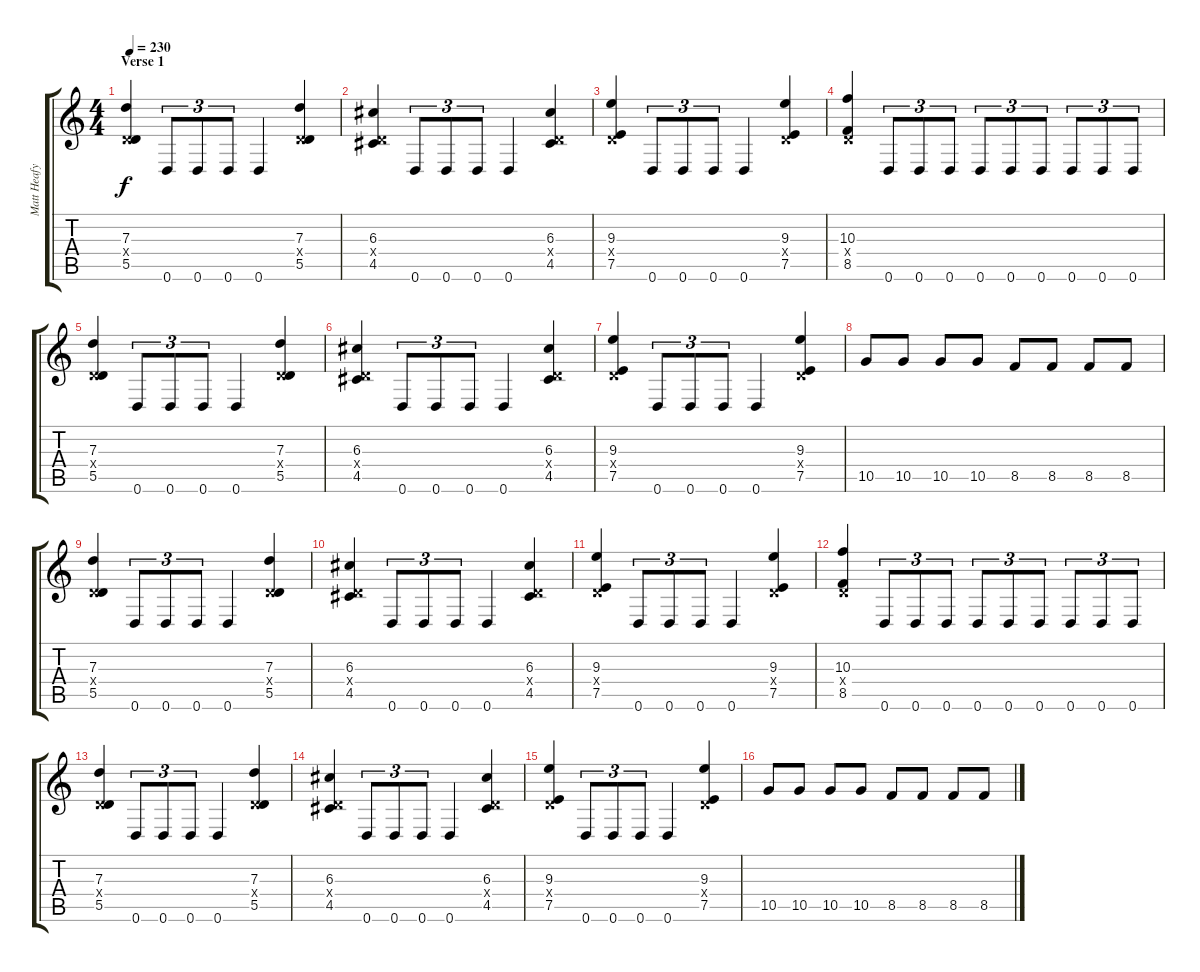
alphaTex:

\track ("Matt Heafy" "Matt Heafy") {instrument distortionguitar}
\staff {score tabs}
\tuning (E4 B3 G3 D3 A2 D2) {hide}
\ts (4 4)
\section ("" "Verse 1")
\tempo 230
\clef g2
\ks c
(7.3 0.4{x} 5.5).4{dy f} 0.6.8{tu (3 2)} 0.6.8{tu (3 2)} 0.6.8{tu (3 2)} 0.6.4 (7.3 0.4{x} 5.5).4 |
(6.3 0.4{x} 4.5).4 0.6.8{tu (3 2)} 0.6.8{tu (3 2)} 0.6.8{tu (3 2)} 0.6.4 (6.3 0.4{x} 4.5).4 |
(9.3 0.4{x} 7.5).4 0.6.8{tu (3 2)} 0.6.8{tu (3 2)} 0.6.8{tu (3 2)} 0.6.4 (9.3 0.4{x} 7.5).4 |
(10.3 0.4{x} 8.5).4 0.6.8{tu (3 2)} 0.6.8{tu (3 2)} 0.6.8{tu (3 2)} 0.6.8{tu (3 2)} 0.6.8{tu (3 2)} 0.6.8{tu (3 2)} 0.6.8{tu (3 2)} 0.6.8{tu (3 2)} 0.6.8{tu (3 2)} |
(7.3 0.4{x} 5.5).4 0.6.8{tu (3 2)} 0.6.8{tu (3 2)} 0.6.8{tu (3 2)} 0.6.4 (7.3 0.4{x} 5.5).4 |
(6.3 0.4{x} 4.5).4 0.6.8{tu (3 2)} 0.6.8{tu (3 2)} 0.6.8{tu (3 2)} 0.6.4 (6.3 0.4{x} 4.5).4 |
(9.3 0.4{x} 7.5).4 0.6.8{tu (3 2)} 0.6.8{tu (3 2)} 0.6.8{tu (3 2)} 0.6.4 (9.3 0.4{x} 7.5).4 |
10.5.8 10.5.8 10.5.8 10.5.8 8.5.8 8.5.8 8.5.8 8.5.8 |
(7.3 0.4{x} 5.5).4 0.6.8{tu (3 2)} 0.6.8{tu (3 2)} 0.6.8{tu (3 2)} 0.6.4 (7.3 0.4{x} 5.5).4 |
(6.3 0.4{x} 4.5).4 0.6.8{tu (3 2)} 0.6.8{tu (3 2)} 0.6.8{tu (3 2)} 0.6.4 (6.3 0.4{x} 4.5).4 |
(9.3 0.4{x} 7.5).4 0.6.8{tu (3 2)} 0.6.8{tu (3 2)} 0.6.8{tu (3 2)} 0.6.4 (9.3 0.4{x} 7.5).4 |
(10.3 0.4{x} 8.5).4 0.6.8{tu (3 2)} 0.6.8{tu (3 2)} 0.6.8{tu (3 2)} 0.6.8{tu (3 2)} 0.6.8{tu (3 2)} 0.6.8{tu (3 2)} 0.6.8{tu (3 2)} 0.6.8{tu (3 2)} 0.6.8{tu (3 2)} |
(7.3 0.4{x} 5.5).4 0.6.8{tu (3 2)} 0.6.8{tu (3 2)} 0.6.8{tu (3 2)} 0.6.4 (7.3 0.4{x} 5.5).4 |
(6.3 0.4{x} 4.5).4 0.6.8{tu (3 2)} 0.6.8{tu (3 2)} 0.6.8{tu (3 2)} 0.6.4 (6.3 0.4{x} 4.5).4 |
(9.3 0.4{x} 7.5).4 0.6.8{tu (3 2)} 0.6.8{tu (3 2)} 0.6.8{tu (3 2)} 0.6.4 (9.3 0.4{x} 7.5).4 |
10.5.8 10.5.8 10.5.8 10.5.8 8.5.8 8.5.8 8.5.8 8.5.8
